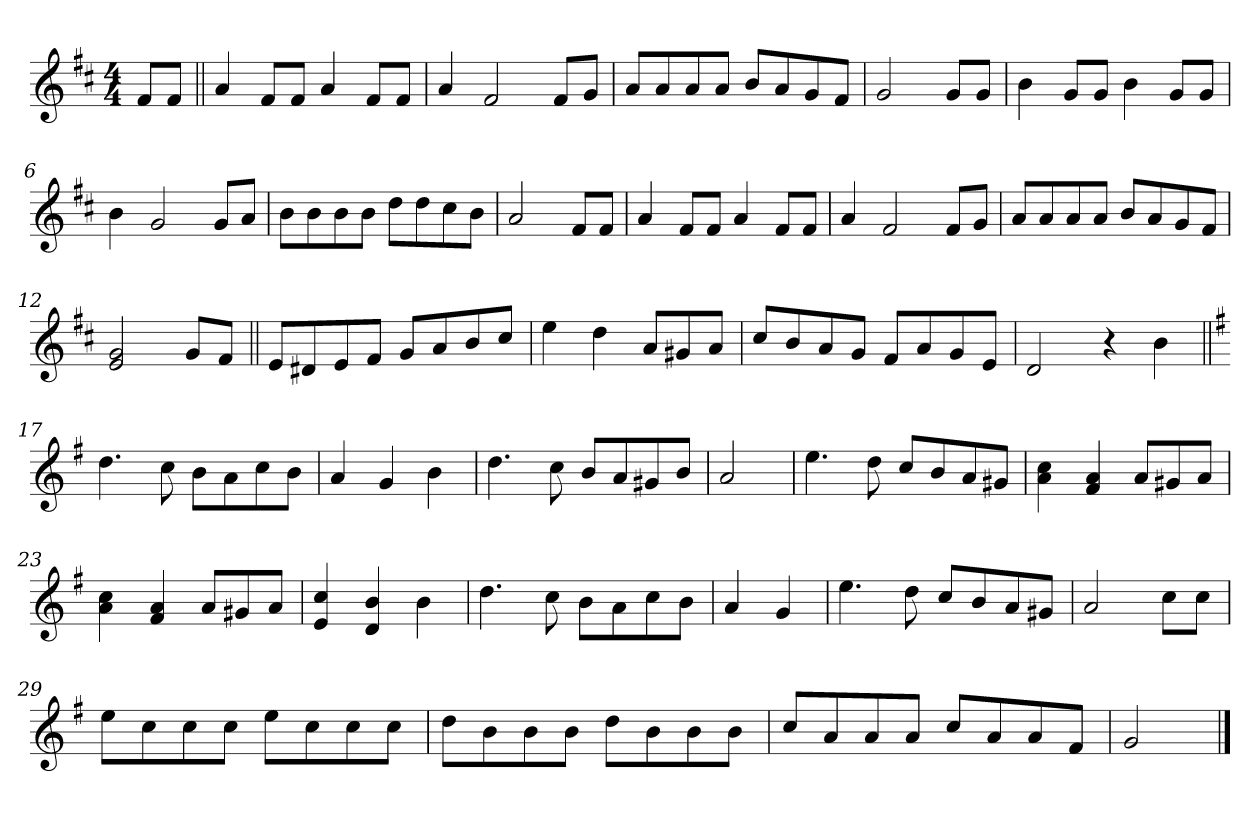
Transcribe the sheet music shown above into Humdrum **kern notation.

**kern
*part1
*staff1
*clefG2
*k[f#c#]
*D:
*M4/4
=
8f#/L
8f#/J
=1||
4a/
8f#/L
8f#/J
4a/
8f#/L
8f#/J
=2
4a/
2f#/
8f#/L
8g/J
=3
8a/L
8a/
8a/
8a/J
8b/L
8a/
8g/
8f#/J
=4
2g/
8g/L
8g/J
!!LO:LB:g=z
=5
4b\
8g/L
8g/J
4b\
8g/L
8g/J
=6
4b\
2g/
8g/L
8a/J
=7
8b\L
8b\
8b\
8b\J
8dd\L
8dd\
8cc#\
8b\J
=8
2a/
8f#/L
8f#/J
!!LO:LB:g=z
=9
4a/
8f#/L
8f#/J
4a/
8f#/L
8f#/J
=10
4a/
2f#/
8f#/L
8g/J
=11
8a/L
8a/
8a/
8a/J
8b/L
8a/
8g/
8f#/J
=12
2e/ 2g/
8g/L
8f#/J
!!LO:LB:g=z
=13||
8e/L
8d#X/
8e/
8f#/J
8g/L
8a/
8b/
8cc#/J
=14
4ee\
4dd\
8a/L
8g#X/
8a/J
=15
8cc#/L
8b/
8a/
8g/J
8f#/L
8a/
8g/
8e/J
=16
2d/
4r
4b\
!!LO:LB:g=z
=17||
*k[f#]
*G:
4.dd\
8cc\
8b\L
8a\
8cc\
8b\J
=18
4a/
4g/
4b\
=19
4.dd\
8cc\
8b/L
8a/
8g#X/
8b/J
=20
2a/
!!LO:LB:g=z
=21
4.ee\
8dd\
8cc/L
8b/
8a/
8g#X/J
=22
4a\ 4cc\
4f#/ 4a/
8a/L
8g#X/
8a/J
=23
4a\ 4cc\
4f#/ 4a/
8a/L
8g#X/
8a/J
=24
4e/ 4cc/
4d/ 4b/
4b\
!!LO:LB:g=z
=25
4.dd\
8cc\
8b\L
8a\
8cc\
8b\J
=26
4a/
4g/
=27
4.ee\
8dd\
8cc/L
8b/
8a/
8g#X/J
=28
2a/
8cc\L
8cc\J
!!LO:LB:g=z
=29
8ee\L
8cc\
8cc\
8cc\J
8ee\L
8cc\
8cc\
8cc\J
=30
8dd\L
8b\
8b\
8b\J
8dd\L
8b\
8b\
8b\J
=31
8cc/L
8a/
8a/
8a/J
8cc/L
8a/
8a/
8f#/J
=32
2g/
==
*-
